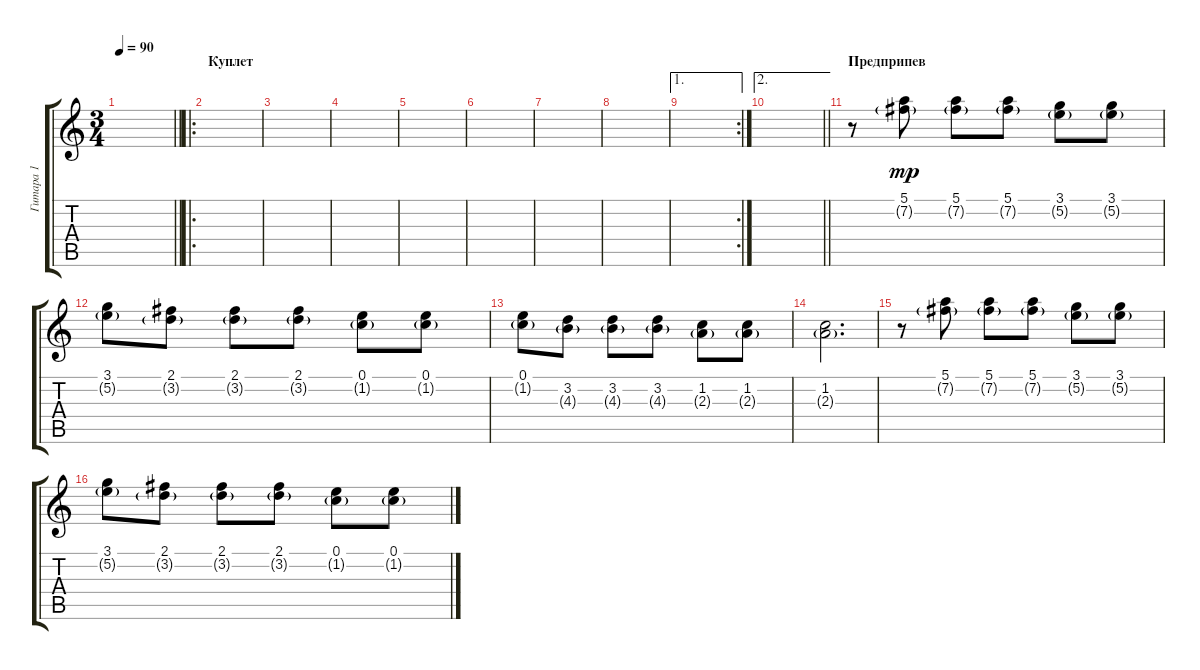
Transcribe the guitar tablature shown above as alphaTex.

\track ("Гитара 1" "Гитара 1") {instrument acousticguitarsteel}
\staff {score tabs}
\tuning (E4 B3 G3 D3 A2 E2) {hide}
\ts (3 4)
\tempo 90
\clef g2
\barLineRight lightlight
\ks c
|
\ro
\section ("" "Куплет")
|
|
|
|
|
|
|
\ae 1
\rc 2
|
\ae 2
\barLineRight lightlight
|
\section ("" "Предприпев")
r.8 (5.1 7.2{g}).8{dy mp} (5.1 7.2{g}).8 (5.1 7.2{g}).8 (3.1 5.2{g}).8 (3.1 5.2{g}).8 |
(3.1 5.2{g}).8 (2.1 3.2{g}).8 (2.1 3.2{g}).8 (2.1 3.2{g}).8 (0.1 1.2{g}).8 (0.1 1.2{g}).8 |
(0.1 1.2{g}).8 (3.2 4.3{g}).8 (3.2 4.3{g}).8 (3.2 4.3{g}).8 (1.2 2.3{g}).8 (1.2 2.3{g}).8 |
(1.2 2.3{g}).2{d} |
r.8 (5.1 7.2{g}).8 (5.1 7.2{g}).8 (5.1 7.2{g}).8 (3.1 5.2{g}).8 (3.1 5.2{g}).8 |
(3.1 5.2{g}).8 (2.1 3.2{g}).8 (2.1 3.2{g}).8 (2.1 3.2{g}).8 (0.1 1.2{g}).8 (0.1 1.2{g}).8
